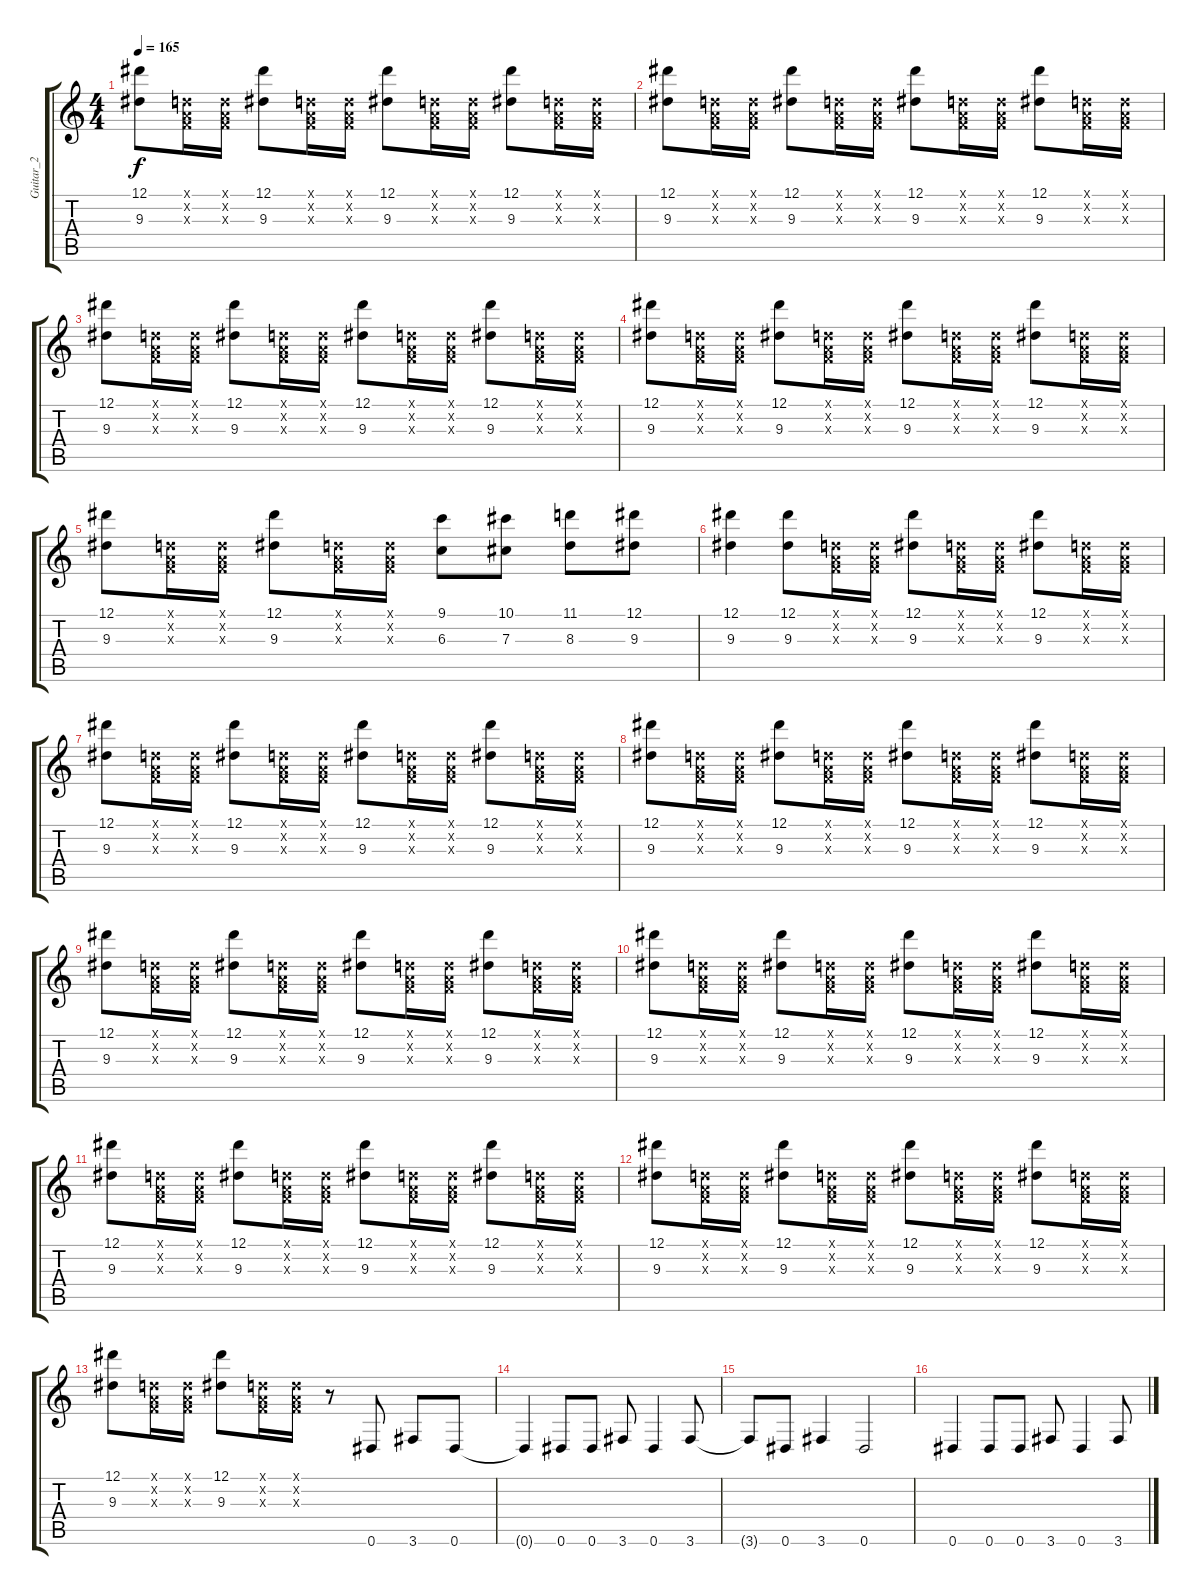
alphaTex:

\track ("Guitar_2" "Guitar_2") {instrument distortionguitar}
\staff {score tabs}
\tuning (Eb4 Bb3 Gb3 Db3 Ab2 Eb2) {hide}
\ts (4 4)
\tempo 165
\clef g2
\ks c
(12.1 9.3).8{dy f} (-1.1{x} -1.2{x} -1.3{x}).16 (-1.1{x} -1.2{x} -1.3{x}).16 (12.1 9.3).8 (-1.1{x} -1.2{x} -1.3{x}).16 (-1.1{x} -1.2{x} -1.3{x}).16 (12.1 9.3).8 (-1.1{x} -1.2{x} -1.3{x}).16 (-1.1{x} -1.2{x} -1.3{x}).16 (12.1 9.3).8 (-1.1{x} -1.2{x} -1.3{x}).16 (-1.1{x} -1.2{x} -1.3{x}).16 |
(12.1 9.3).8 (-1.1{x} -1.2{x} -1.3{x}).16 (-1.1{x} -1.2{x} -1.3{x}).16 (12.1 9.3).8 (-1.1{x} -1.2{x} -1.3{x}).16 (-1.1{x} -1.2{x} -1.3{x}).16 (12.1 9.3).8 (-1.1{x} -1.2{x} -1.3{x}).16 (-1.1{x} -1.2{x} -1.3{x}).16 (12.1 9.3).8 (-1.1{x} -1.2{x} -1.3{x}).16 (-1.1{x} -1.2{x} -1.3{x}).16 |
(12.1 9.3).8 (-1.1{x} -1.2{x} -1.3{x}).16 (-1.1{x} -1.2{x} -1.3{x}).16 (12.1 9.3).8 (-1.1{x} -1.2{x} -1.3{x}).16 (-1.1{x} -1.2{x} -1.3{x}).16 (12.1 9.3).8 (-1.1{x} -1.2{x} -1.3{x}).16 (-1.1{x} -1.2{x} -1.3{x}).16 (12.1 9.3).8 (-1.1{x} -1.2{x} -1.3{x}).16 (-1.1{x} -1.2{x} -1.3{x}).16 |
(12.1 9.3).8 (-1.1{x} -1.2{x} -1.3{x}).16 (-1.1{x} -1.2{x} -1.3{x}).16 (12.1 9.3).8 (-1.1{x} -1.2{x} -1.3{x}).16 (-1.1{x} -1.2{x} -1.3{x}).16 (12.1 9.3).8 (-1.1{x} -1.2{x} -1.3{x}).16 (-1.1{x} -1.2{x} -1.3{x}).16 (12.1 9.3).8 (-1.1{x} -1.2{x} -1.3{x}).16 (-1.1{x} -1.2{x} -1.3{x}).16 |
(12.1 9.3).8 (-1.1{x} -1.2{x} -1.3{x}).16 (-1.1{x} -1.2{x} -1.3{x}).16 (12.1 9.3).8 (-1.1{x} -1.2{x} -1.3{x}).16 (-1.1{x} -1.2{x} -1.3{x}).16 (9.1 6.3).8 (10.1 7.3).8 (11.1 8.3).8 (12.1 9.3).8 |
(12.1 9.3).4 (12.1 9.3).8 (-1.1{x} -1.2{x} -1.3{x}).16 (-1.1{x} -1.2{x} -1.3{x}).16 (12.1 9.3).8 (-1.1{x} -1.2{x} -1.3{x}).16 (-1.1{x} -1.2{x} -1.3{x}).16 (12.1 9.3).8 (-1.1{x} -1.2{x} -1.3{x}).16 (-1.1{x} -1.2{x} -1.3{x}).16 |
(12.1 9.3).8 (-1.1{x} -1.2{x} -1.3{x}).16 (-1.1{x} -1.2{x} -1.3{x}).16 (12.1 9.3).8 (-1.1{x} -1.2{x} -1.3{x}).16 (-1.1{x} -1.2{x} -1.3{x}).16 (12.1 9.3).8 (-1.1{x} -1.2{x} -1.3{x}).16 (-1.1{x} -1.2{x} -1.3{x}).16 (12.1 9.3).8 (-1.1{x} -1.2{x} -1.3{x}).16 (-1.1{x} -1.2{x} -1.3{x}).16 |
(12.1 9.3).8 (-1.1{x} -1.2{x} -1.3{x}).16 (-1.1{x} -1.2{x} -1.3{x}).16 (12.1 9.3).8 (-1.1{x} -1.2{x} -1.3{x}).16 (-1.1{x} -1.2{x} -1.3{x}).16 (12.1 9.3).8 (-1.1{x} -1.2{x} -1.3{x}).16 (-1.1{x} -1.2{x} -1.3{x}).16 (12.1 9.3).8 (-1.1{x} -1.2{x} -1.3{x}).16 (-1.1{x} -1.2{x} -1.3{x}).16 |
(12.1 9.3).8 (-1.1{x} -1.2{x} -1.3{x}).16 (-1.1{x} -1.2{x} -1.3{x}).16 (12.1 9.3).8 (-1.1{x} -1.2{x} -1.3{x}).16 (-1.1{x} -1.2{x} -1.3{x}).16 (12.1 9.3).8 (-1.1{x} -1.2{x} -1.3{x}).16 (-1.1{x} -1.2{x} -1.3{x}).16 (12.1 9.3).8 (-1.1{x} -1.2{x} -1.3{x}).16 (-1.1{x} -1.2{x} -1.3{x}).16 |
(12.1 9.3).8 (-1.1{x} -1.2{x} -1.3{x}).16 (-1.1{x} -1.2{x} -1.3{x}).16 (12.1 9.3).8 (-1.1{x} -1.2{x} -1.3{x}).16 (-1.1{x} -1.2{x} -1.3{x}).16 (12.1 9.3).8 (-1.1{x} -1.2{x} -1.3{x}).16 (-1.1{x} -1.2{x} -1.3{x}).16 (12.1 9.3).8 (-1.1{x} -1.2{x} -1.3{x}).16 (-1.1{x} -1.2{x} -1.3{x}).16 |
(12.1 9.3).8 (-1.1{x} -1.2{x} -1.3{x}).16 (-1.1{x} -1.2{x} -1.3{x}).16 (12.1 9.3).8 (-1.1{x} -1.2{x} -1.3{x}).16 (-1.1{x} -1.2{x} -1.3{x}).16 (12.1 9.3).8 (-1.1{x} -1.2{x} -1.3{x}).16 (-1.1{x} -1.2{x} -1.3{x}).16 (12.1 9.3).8 (-1.1{x} -1.2{x} -1.3{x}).16 (-1.1{x} -1.2{x} -1.3{x}).16 |
(12.1 9.3).8 (-1.1{x} -1.2{x} -1.3{x}).16 (-1.1{x} -1.2{x} -1.3{x}).16 (12.1 9.3).8 (-1.1{x} -1.2{x} -1.3{x}).16 (-1.1{x} -1.2{x} -1.3{x}).16 (12.1 9.3).8 (-1.1{x} -1.2{x} -1.3{x}).16 (-1.1{x} -1.2{x} -1.3{x}).16 (12.1 9.3).8 (-1.1{x} -1.2{x} -1.3{x}).16 (-1.1{x} -1.2{x} -1.3{x}).16 |
(12.1 9.3).8 (-1.1{x} -1.2{x} -1.3{x}).16 (-1.1{x} -1.2{x} -1.3{x}).16 (12.1 9.3).8 (-1.1{x} -1.2{x} -1.3{x}).16 (-1.1{x} -1.2{x} -1.3{x}).16 r.8 0.6.8 3.6.8 0.6.8 |
0.6{t}.4 0.6.8 0.6.8 3.6.8 0.6.4 3.6.8 |
3.6{t}.8 0.6.8 3.6.4 0.6.2 |
0.6.4 0.6.8 0.6.8 3.6.8 0.6.4 3.6.8
